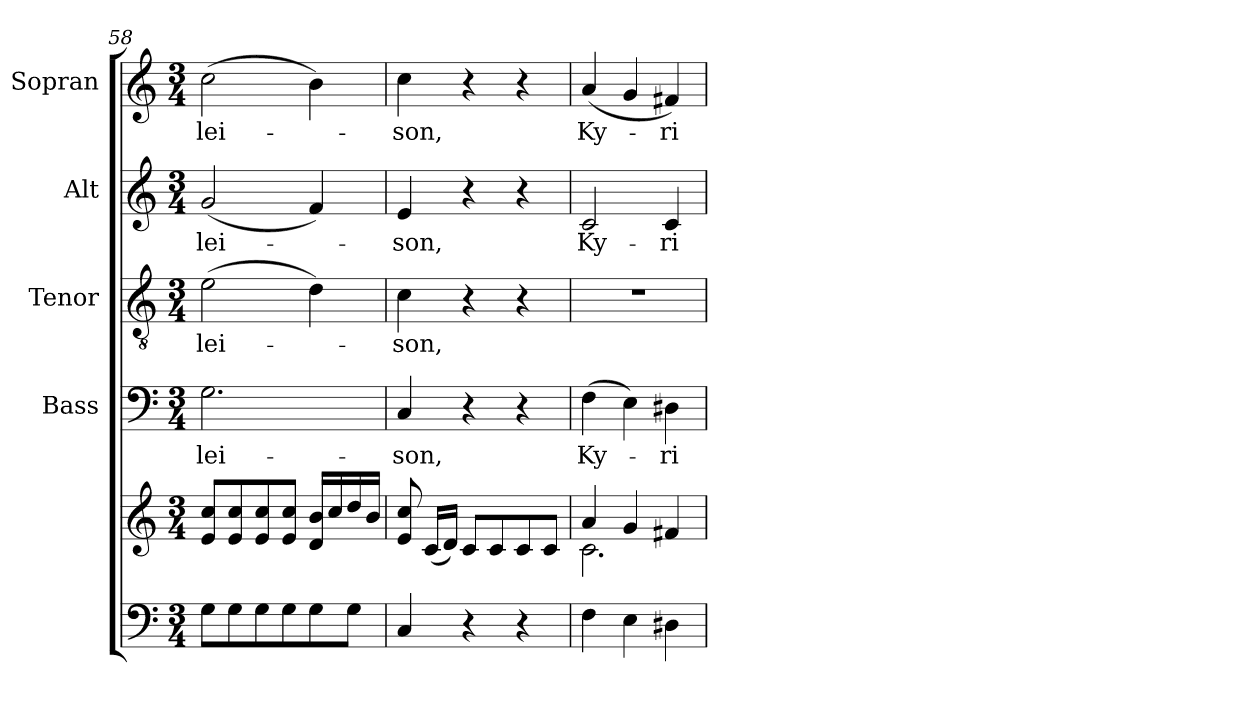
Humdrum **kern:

**kern	**kern	**kern	**text	**kern	**text	**kern	**text	**kern	**text
*part5	*part5	*part4	*part4	*part3	*part3	*part2	*part2	*part1	*part1
*staff6	*staff5	*staff4	*staff4	*staff3	*staff3	*staff2	*staff2	*staff1	*staff1
*	*	*I"Bass	*	*I"Tenor	*	*I"Alt	*	*I"Sopran	*
*	*	*I'B.	*	*I'T.	*	*I'A.	*	*I'S.	*
*clefF4	*clefG2	*clefF4	*	*clefGv2	*	*clefG2	*	*clefG2	*
*k[]	*k[]	*k[]	*	*k[]	*	*k[]	*	*k[]	*
*C:	*C:	*C:	*	*C:	*	*C:	*	*C:	*
*M3/4	*M3/4	*M3/4	*	*M3/4	*	*M3/4	*	*M3/4	*
=58	=58	=58	=58	=58	=58	=58	=58	=58	=58
!	!	!	!LO:LY:b	!	!LO:LY:b	!	!LO:LY:b	!	!LO:LY:b
8G\L	8e/ 8cc/L	2.G\	-lei-	(>2e\	-lei-	(<2g/	-lei-	(>2cc\	-lei-
8G\	8e/ 8cc/	.	.	.	.	.	.	.	.
8G\	8e/ 8cc/	.	.	.	.	.	.	.	.
8G\	8e/ 8cc/J	.	.	.	.	.	.	.	.
8G\	16d/ 16b/LL	.	.	4d\)	.	4f/)	.	4b\)	.
.	16cc/	.	.	.	.	.	.	.	.
8G\J	16dd/	.	.	.	.	.	.	.	.
.	16b/JJ	.	.	.	.	.	.	.	.
=59	=59	=59	=59	=59	=59	=59	=59	=59	=59
!	!	!	!LO:LY:b	!	!LO:LY:b	!	!LO:LY:b	!	!LO:LY:b
4C/	8e/ 8cc/	4C/	-son,	4c\	-son,	4e/	-son,	4cc\	-son,
.	(<16c/LL	.	.	.	.	.	.	.	.
.	16d/JJ)	.	.	.	.	.	.	.	.
4r	8c/L	4r	.	4r	.	4r	.	4r	.
.	8c/	.	.	.	.	.	.	.	.
4r	8c/	4r	.	4r	.	4r	.	4r	.
.	8c/J	.	.	.	.	.	.	.	.
=60	=60	=60	=60	=60	=60	=60	=60	=60	=60
*	*^	*	*	*	*	*	*	*	*
!	!	!	!	!LO:LY:b	!	!	!	!LO:LY:b	!	!LO:LY:b
4F\	4a/	2.c\	(>4F\	Ky-	2.r	.	2c/	Ky-	(<4a/	Ky-
4E\	4g/	.	4E\)	.	.	.	.	.	4g/	.
!	!	!	!	!LO:LY:b	!	!	!	!LO:LY:b	!	!LO:LY:b
4D#X\	4f#X/	.	4D#X\	-ri-	.	.	4c/	-ri-	4f#X/)	-ri-
*	*v	*v	*	*	*	*	*	*	*	*
=	=	=	=	=	=	=	=	=	=
*-	*-	*-	*-	*-	*-	*-	*-	*-	*-
